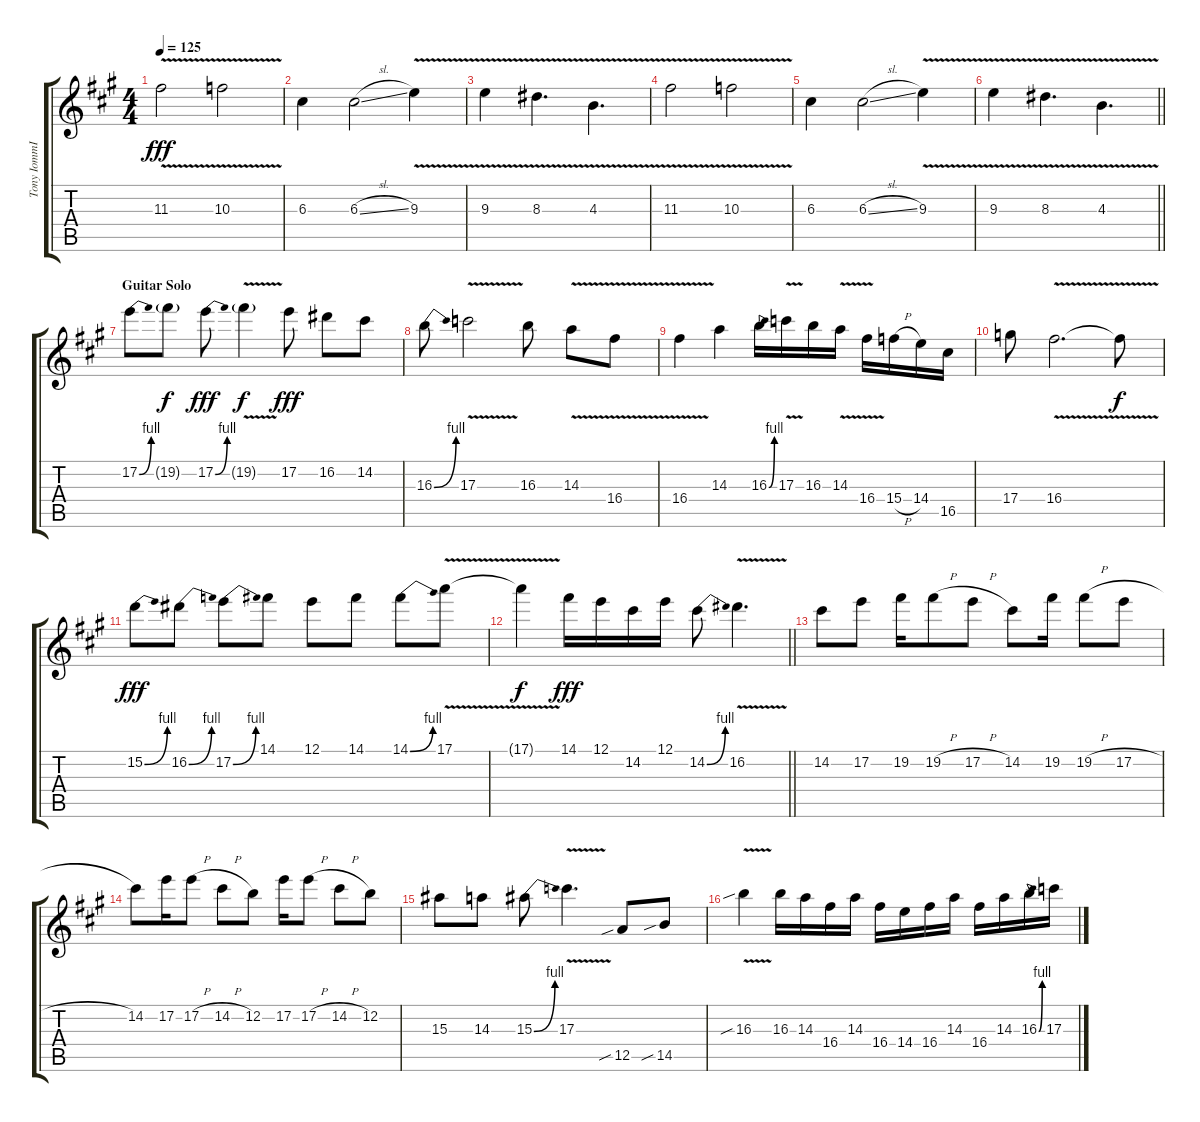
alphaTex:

\track ("Tony IommI Lead" "Tony IommI") {instrument distortionguitar}
\staff {score tabs}
\tuning (E4 B3 G3 D3 A2 E2) {hide}
\ts (4 4)
\tempo 125
\clef g2
\ks a
11.3{v}.2{dy fff} 10.3{v}.2 |
6.3.4 6.3{sl}.2 9.3{v}.4 |
9.3{v}.4 8.3{v}.4{d} 4.3{v}.4{d} |
11.3{v}.2 10.3{v}.2 |
6.3.4 6.3{sl}.2 9.3{v}.4 |
\barLineRight lightlight
9.3{v}.4 8.3{v}.4{d} 4.3{v}.4{d} |
\section ("" "Guitar Solo")
17.2{be (bend 0 0 60 4)}.8 19.2{g}.8{dy f} 17.2{be (bend 0 0 60 4)}.8{dy fff} 19.2{v g}.4{dy f} 17.2.8{dy fff} 16.2.8 14.2.8 |
16.3{be (bend 0 0 60 4)}.8 17.3{v}.2 16.3.8 14.3{v}.8 16.4{v}.8 |
16.4{v}.4 14.3.4 16.3{be (bend 0 0 60 4)}.16 17.3{v}.16 16.3.16 14.3{v}.16 16.4{v}.16 15.4{h}.16 14.4.16 16.5.16 |
17.4.8 16.4{v}.2{d} 16.4{t}.8{dy f} |
15.2{be (bend 0 0 60 4)}.8{dy fff} 16.2{be (bend 0 0 60 4)}.8 17.2{be (bend 0 0 60 4)}.8 14.1.8 12.1.8 14.1.8 14.1{be (bend 0 0 60 4)}.8 17.1{v}.8 |
\barLineRight lightlight
17.1{t}.4{dy f} 14.1.16{dy fff} 12.1.16 14.2.16 12.1.16 14.2{be (bend 0 0 60 4)}.8 16.2{v}.4{d} |
14.2.8 17.2.8 19.2.16 19.2{h}.8 17.2{h}.8 14.2.8 19.2.16 19.2{h}.8 17.2{h}.8 |
14.2.8 17.2.16 17.2{h}.8 14.2{h}.8 12.2.8 17.2.16 17.2{h}.8 14.2{h}.8 12.2.8 |
15.3.8 14.3.8 15.3{be (bend 0 0 60 4)}.8 17.3{v}.4{d} 12.5{sib}.8 14.5{sib}.8 |
16.3{v sib}.4 16.3.16 14.3.16 16.4.16 14.3.16 16.4.16 14.4.16 16.4.16 14.3.16 16.4.16 14.3.16 16.3{be (bend 0 0 60 4)}.16 17.3.16
